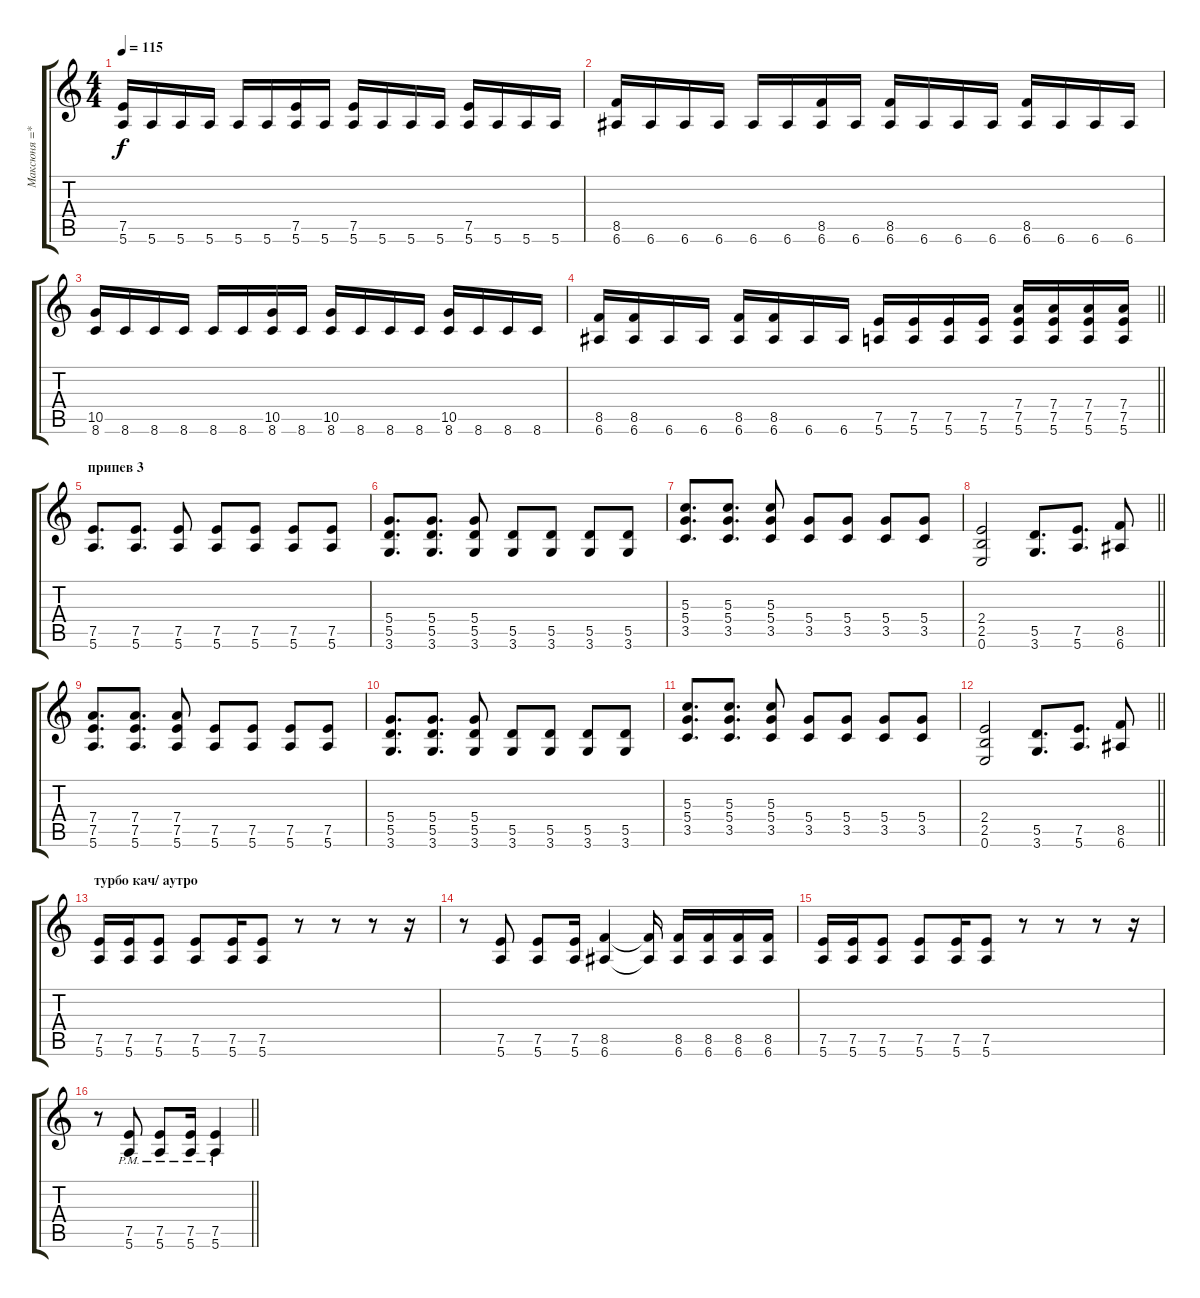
\track ("Максюня =*" "Максюня =*") {instrument distortionguitar}
\staff {score tabs}
\tuning (E4 B3 G3 D3 A2 E2) {hide}
\ts (4 4)
\tempo 115
\clef g2
\ks c
(7.5 5.6).16{dy f} 5.6.16 5.6.16 5.6.16 5.6.16 5.6.16 (7.5 5.6).16 5.6.16 (7.5 5.6).16 5.6.16 5.6.16 5.6.16 (7.5 5.6).16 5.6.16 5.6.16 5.6.16 |
(8.5 6.6).16 6.6.16 6.6.16 6.6.16 6.6.16 6.6.16 (8.5 6.6).16 6.6.16 (8.5 6.6).16 6.6.16 6.6.16 6.6.16 (8.5 6.6).16 6.6.16 6.6.16 6.6.16 |
(10.5 8.6).16 8.6.16 8.6.16 8.6.16 8.6.16 8.6.16 (10.5 8.6).16 8.6.16 (10.5 8.6).16 8.6.16 8.6.16 8.6.16 (10.5 8.6).16 8.6.16 8.6.16 8.6.16 |
\barLineRight lightlight
(8.5 6.6).16 (8.5 6.6).16 6.6.16 6.6.16 (8.5 6.6).16 (8.5 6.6).16 6.6.16 6.6.16 (7.5 5.6).16 (7.5 5.6).16 (7.5 5.6).16 (7.5 5.6).16 (7.4 7.5 5.6).16 (7.4 7.5 5.6).16 (7.4 7.5 5.6).16 (7.4 7.5 5.6).16 |
\section ("" "припев 3")
(7.5 5.6).8{d} (7.5 5.6).8{d} (7.5 5.6).8 (7.5 5.6).8 (7.5 5.6).8 (7.5 5.6).8 (7.5 5.6).8 |
(5.4 5.5 3.6).8{d} (5.4 5.5 3.6).8{d} (5.4 5.5 3.6).8 (5.5 3.6).8 (5.5 3.6).8 (5.5 3.6).8 (5.5 3.6).8 |
(5.3 5.4 3.5).8{d} (5.3 5.4 3.5).8{d} (5.3 5.4 3.5).8 (5.4 3.5).8 (5.4 3.5).8 (5.4 3.5).8 (5.4 3.5).8 |
\barLineRight lightlight
(2.4 2.5 0.6).2 (5.5 3.6).8{d} (7.5 5.6).8{d} (8.5 6.6).8 |
(7.4 7.5 5.6).8{d} (7.4 7.5 5.6).8{d} (7.4 7.5 5.6).8 (7.5 5.6).8 (7.5 5.6).8 (7.5 5.6).8 (7.5 5.6).8 |
(5.4 5.5 3.6).8{d} (5.4 5.5 3.6).8{d} (5.4 5.5 3.6).8 (5.5 3.6).8 (5.5 3.6).8 (5.5 3.6).8 (5.5 3.6).8 |
(5.3 5.4 3.5).8{d} (5.3 5.4 3.5).8{d} (5.3 5.4 3.5).8 (5.4 3.5).8 (5.4 3.5).8 (5.4 3.5).8 (5.4 3.5).8 |
\barLineRight lightlight
(2.4 2.5 0.6).2 (5.5 3.6).8{d} (7.5 5.6).8{d} (8.5 6.6).8 |
\section ("" "турбо кач/ аутро")
(7.5 5.6).16 (7.5 5.6).16 (7.5 5.6).8 (7.5 5.6).8 (7.5 5.6).16 (7.5 5.6).8 r.8 r.8 r.8 r.16 |
r.8 (7.5 5.6).8 (7.5 5.6).8 (7.5 5.6).16 (8.5 6.6).4 (8.5{t} 6.6{t}).16 (8.5 6.6).16 (8.5 6.6).16 (8.5 6.6).16 (8.5 6.6).16 |
(7.5 5.6).16 (7.5 5.6).16 (7.5 5.6).8 (7.5 5.6).8 (7.5 5.6).16 (7.5 5.6).8 r.8 r.8 r.8 r.16 |
\barLineRight lightlight
r.8 (7.5 5.6{pm}).8 (7.5 5.6{pm}).8 (7.5 5.6{pm}).16 (7.5 5.6{pm}).4
